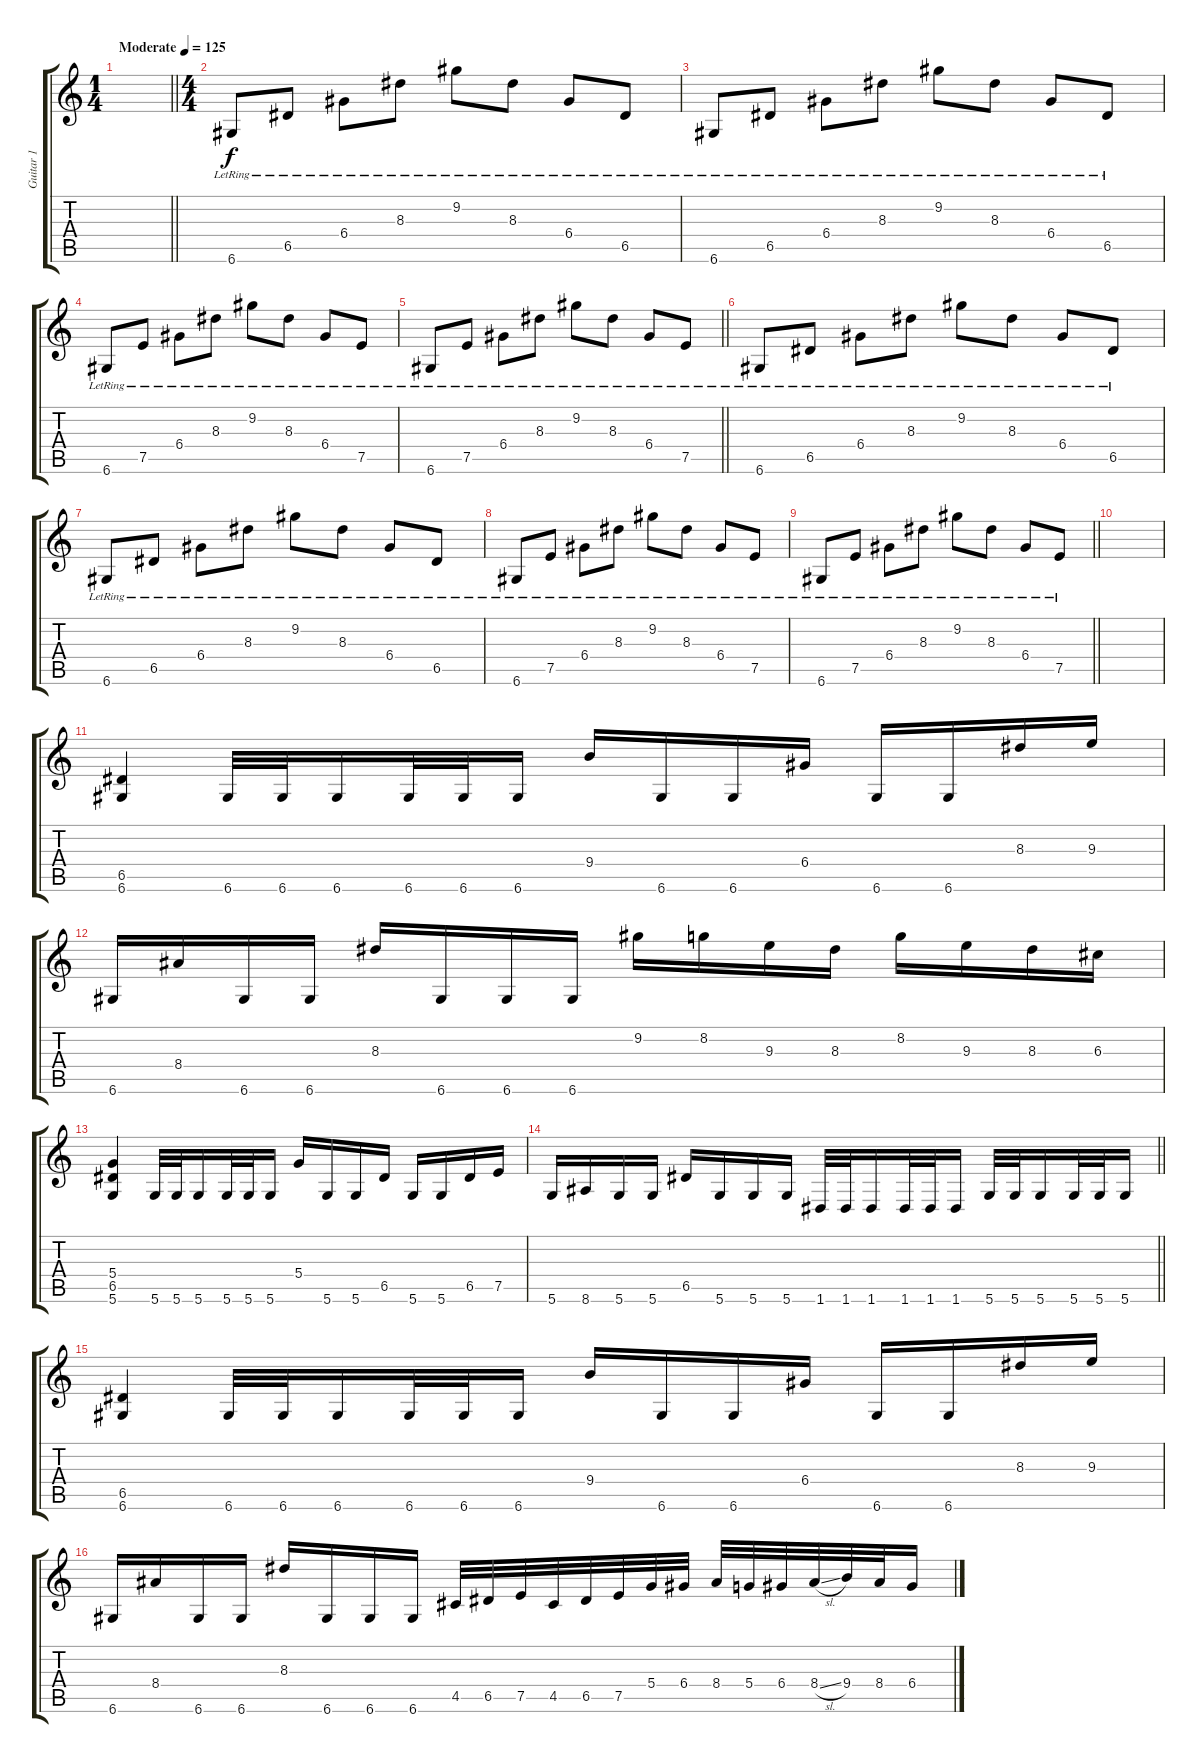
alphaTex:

\track ("Guitar 1" "Guitar 1") {instrument distortionguitar}
\staff {score tabs}
\tuning (E4 B3 G3 D3 A2 D2) {hide}
\ts (1 4)
\tempo (125 "Moderate")
\clef g2
\barLineRight lightlight
\ks c
|
\ts (4 4)
6.6{lr}.8{instrument electricguitarjazz} 6.5{lr}.8 6.4{lr}.8 8.3{lr}.8 9.2{lr}.8 8.3{lr}.8 6.4{lr}.8 6.5{lr}.8 |
6.6{lr}.8 6.5{lr}.8 6.4{lr}.8 8.3{lr}.8 9.2{lr}.8 8.3{lr}.8 6.4{lr}.8 6.5{lr}.8 |
6.6{lr}.8 7.5{lr}.8 6.4{lr}.8 8.3{lr}.8 9.2{lr}.8 8.3{lr}.8 6.4{lr}.8 7.5{lr}.8 |
\barLineRight lightlight
6.6{lr}.8 7.5{lr}.8 6.4{lr}.8 8.3{lr}.8 9.2{lr}.8 8.3{lr}.8 6.4{lr}.8 7.5{lr}.8 |
6.6{lr}.8{instrument electricguitarjazz} 6.5{lr}.8 6.4{lr}.8 8.3{lr}.8 9.2{lr}.8 8.3{lr}.8 6.4{lr}.8 6.5{lr}.8 |
6.6{lr}.8 6.5{lr}.8 6.4{lr}.8 8.3{lr}.8 9.2{lr}.8 8.3{lr}.8 6.4{lr}.8 6.5{lr}.8 |
6.6{lr}.8 7.5{lr}.8 6.4{lr}.8 8.3{lr}.8 9.2{lr}.8 8.3{lr}.8 6.4{lr}.8 7.5{lr}.8 |
\barLineRight lightlight
6.6{lr}.8 7.5{lr}.8 6.4{lr}.8 8.3{lr}.8 9.2{lr}.8 8.3{lr}.8 6.4{lr}.8 7.5{lr}.8 |
|
(6.5 6.6).4{instrument distortionguitar} 6.6.32 6.6.32 6.6.16 6.6.32 6.6.32 6.6.16 9.4.16 6.6.16 6.6.16 6.4.16 6.6.16 6.6.16 8.3.16 9.3.16 |
6.6.16 8.4.16 6.6.16 6.6.16 8.3.16 6.6.16 6.6.16 6.6.16 9.2.16 8.2.16 9.3.16 8.3.16 8.2.16 9.3.16 8.3.16 6.3.16 |
(5.4 6.5 5.6).4 5.6.32 5.6.32 5.6.16 5.6.32 5.6.32 5.6.16 5.4.16 5.6.16 5.6.16 6.5.16 5.6.16 5.6.16 6.5.16 7.5.16 |
\barLineRight lightlight
5.6.16 8.6.16 5.6.16 5.6.16 6.5.16 5.6.16 5.6.16 5.6.16 1.6.32 1.6.32 1.6.16 1.6.32 1.6.32 1.6.16 5.6.32 5.6.32 5.6.16 5.6.32 5.6.32 5.6.16 |
(6.5 6.6).4{instrument distortionguitar} 6.6.32 6.6.32 6.6.16 6.6.32 6.6.32 6.6.16 9.4.16 6.6.16 6.6.16 6.4.16 6.6.16 6.6.16 8.3.16 9.3.16 |
6.6.16 8.4.16 6.6.16 6.6.16 8.3.16 6.6.16 6.6.16 6.6.16 4.5.32 6.5.32 7.5.32 4.5.32 6.5.32 7.5.32 5.4.32 6.4.32 8.4.32 5.4.32 6.4.32 8.4{sl}.32 9.4.32 8.4.32 6.4.16
